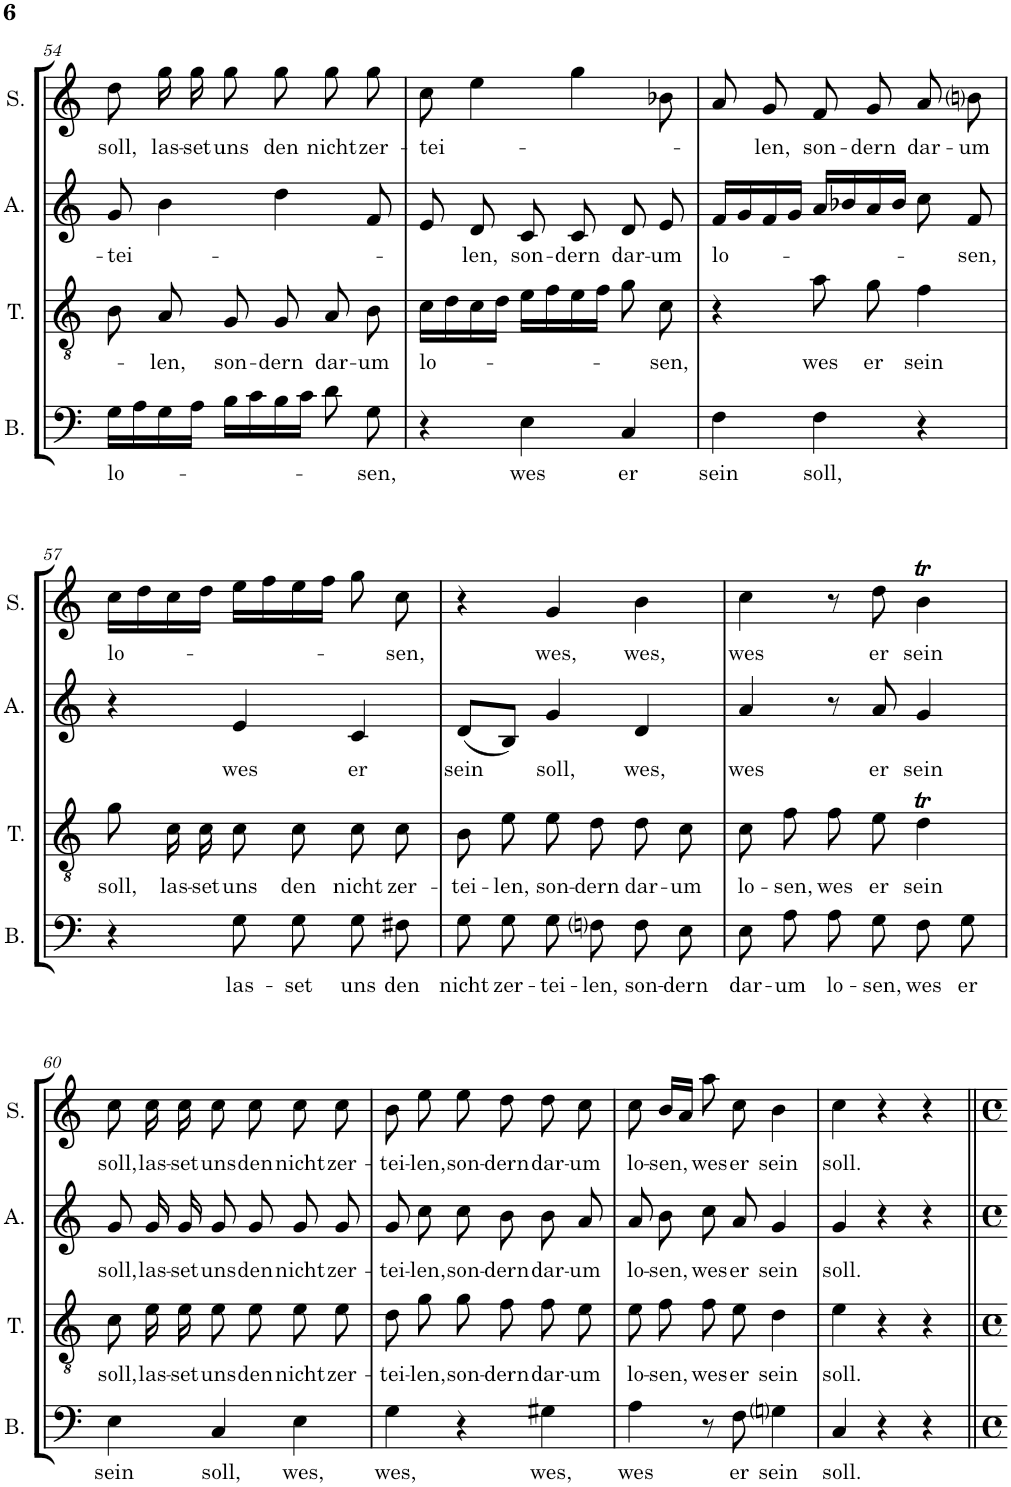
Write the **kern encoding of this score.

**kern	**text	**kern	**text	**kern	**text	**kern	**text
*part4	*part4	*part3	*part3	*part2	*part2	*part1	*part1
*staff4	*staff4	*staff3	*staff3	*staff2	*staff2	*staff1	*staff1
*I"Basso	*	*I"Tenore	*	*I"Alto	*	*I"Soprano	*
*I'B.	*	*I'T.	*	*I'A.	*	*I'S.	*
!!LO:PB:g=z
*clefF4	*	*clefGv2	*	*clefG2	*	*clefG2	*
*k[]	*	*k[]	*	*k[]	*	*k[]	*
*M3/4	*	*M3/4	*	*M3/4	*	*M3/4	*
=54	=54	=54	=54	=54	=54	=54	=54
!	!LO:LY:b	!	!	!	!LO:LY:b	!	!LO:LY:b
16G\LL	lo-	8B\	.	8g/	-tei-	8dd\	soll,
16A\	.	.	.	.	.	.	.
!	!	!	!LO:LY:b	!	!	!	!LO:LY:b
16G\	.	8A/	-len,	4b\	.	16gg\	las-
!	!	!	!	!	!	!	!LO:LY:b
16A\JJ	.	.	.	.	.	16gg\	-set
!	!	!	!LO:LY:b	!	!	!	!LO:LY:b
16B\LL	.	8G/	son-	.	.	8gg\	uns
16c\	.	.	.	.	.	.	.
!	!	!	!LO:LY:b	!	!	!	!LO:LY:b
16B\	.	8G/	-dern	4dd\	.	8gg\	den
16c\JJ	.	.	.	.	.	.	.
!	!	!	!LO:LY:b	!	!	!	!LO:LY:b
8d\	.	8A/	dar-	.	.	8gg\	nicht
!	!LO:LY:b	!	!LO:LY:b	!	!	!	!LO:LY:b
8G\	-sen,	8B\	-um	8f/	.	8gg\	zer-
=55	=55	=55	=55	=55	=55	=55	=55
!	!	!	!LO:LY:b	!	!	!	!LO:LY:b
4r	.	16c\LL	lo-	8e/	.	8cc\	-tei-
.	.	16d\	.	.	.	.	.
!	!	!	!	!	!LO:LY:b	!	!
.	.	16c\	.	8d/	-len,	4ee\	.
.	.	16d\JJ	.	.	.	.	.
!	!LO:LY:b	!	!	!	!LO:LY:b	!	!
4E\	wes	16e\LL	.	8c/	son-	.	.
.	.	16f\	.	.	.	.	.
!	!	!	!	!	!LO:LY:b	!	!
.	.	16e\	.	8c/	-dern	4gg\	.
.	.	16f\JJ	.	.	.	.	.
!	!LO:LY:b	!	!	!	!LO:LY:b	!	!
4C/	er	8g\	.	8d/	dar-	.	.
!	!	!	!LO:LY:b	!	!LO:LY:b	!	!
.	.	8c\	-sen,	8e/	-um	8b-X\	.
=56	=56	=56	=56	=56	=56	=56	=56
!	!LO:LY:b	!	!	!	!LO:LY:b	!	!
4F\	sein	4r	.	16f/LL	lo-	8a/	.
.	.	.	.	16g/	.	.	.
!	!	!	!	!	!	!	!LO:LY:b
.	.	.	.	16f/	.	8g/	-len,
.	.	.	.	16g/JJ	.	.	.
!	!LO:LY:b	!	!LO:LY:b	!	!	!	!LO:LY:b
4F\	soll,	8a\	wes	16a/LL	.	8f/	son-
.	.	.	.	16b-X/	.	.	.
!	!	!	!LO:LY:b	!	!	!	!LO:LY:b
.	.	8g\	er	16a/	.	8g/	-dern
.	.	.	.	16b-/JJ	.	.	.
!	!	!	!LO:LY:b	!	!	!	!LO:LY:b
4r	.	4f\	sein	8cc\	.	8a/	dar-
!	!	!	!	!	!LO:LY:b	!	!LO:LY:b
.	.	.	.	8f/	-sen,	8bni\	-um
!!LO:LB:g=z
=57	=57	=57	=57	=57	=57	=57	=57
!	!	!	!LO:LY:b	!	!	!	!LO:LY:b
4r	.	8g\	soll,	4r	.	16cc\LL	lo-
.	.	.	.	.	.	16dd\	.
!	!	!	!LO:LY:b	!	!	!	!
.	.	16c\	las-	.	.	16cc\	.
!	!	!	!LO:LY:b	!	!	!	!
.	.	16c\	-set	.	.	16dd\JJ	.
!	!LO:LY:b	!	!LO:LY:b	!	!LO:LY:b	!	!
8G\	las-	8c\	uns	4e/	wes	16ee\LL	.
.	.	.	.	.	.	16ff\	.
!	!LO:LY:b	!	!LO:LY:b	!	!	!	!
8G\	-set	8c\	den	.	.	16ee\	.
.	.	.	.	.	.	16ff\JJ	.
!	!LO:LY:b	!	!LO:LY:b	!	!LO:LY:b	!	!
8G\	uns	8c\	nicht	4c/	er	8gg\	.
!	!LO:LY:b	!	!LO:LY:b	!	!	!	!LO:LY:b
8F#X\	den	8c\	zer-	.	.	8cc\	-sen,
=58	=58	=58	=58	=58	=58	=58	=58
!	!LO:LY:b	!	!LO:LY:b	!	!LO:LY:b	!	!
8G\	nicht	8B\	-tei-	(<8d/L	sein	4r	.
!	!LO:LY:b	!	!LO:LY:b	!	!	!	!
8G\	zer-	8e\	-len,	8B/J)	.	.	.
!	!LO:LY:b	!	!LO:LY:b	!	!LO:LY:b	!	!LO:LY:b
8G\	-tei-	8e\	son-	4g/	soll,	4g/	wes,
!	!LO:LY:b	!	!LO:LY:b	!	!	!	!
8Fni\	-len,	8d\	-dern	.	.	.	.
!	!LO:LY:b	!	!LO:LY:b	!	!LO:LY:b	!	!LO:LY:b
8F\	son-	8d\	dar-	4d/	wes,	4b\	wes,
!	!LO:LY:b	!	!LO:LY:b	!	!	!	!
8E\	-dern	8c\	-um	.	.	.	.
=59	=59	=59	=59	=59	=59	=59	=59
!	!LO:LY:b	!	!LO:LY:b	!	!LO:LY:b	!	!LO:LY:b
8E\	dar-	8c\	lo-	4a/	wes	4cc\	wes
!	!LO:LY:b	!	!LO:LY:b	!	!	!	!
8A\	-um	8f\	-sen,	.	.	.	.
!	!LO:LY:b	!	!LO:LY:b	!	!	!	!
8A\	lo-	8f\	wes	8r	.	8r	.
!	!LO:LY:b	!	!LO:LY:b	!	!LO:LY:b	!	!LO:LY:b
8G\	-sen,	8e\	er	8a/	er	8dd\	er
!	!LO:LY:b	!	!LO:LY:b	!	!LO:LY:b	!	!LO:LY:b
8F\	wes	4dT\	sein	4g/	sein	4bt\	sein
!	!LO:LY:b	!	!	!	!	!	!
8G\	er	.	.	.	.	.	.
!!LO:LB:g=z
=60	=60	=60	=60	=60	=60	=60	=60
!	!LO:LY:b	!	!LO:LY:b	!	!LO:LY:b	!	!LO:LY:b
4E\	sein	8c\	soll,	8g/	soll,	8cc\	soll,
!	!	!	!LO:LY:b	!	!LO:LY:b	!	!LO:LY:b
.	.	16e\	las-	16g/	las-	16cc\	las-
!	!	!	!LO:LY:b	!	!LO:LY:b	!	!LO:LY:b
.	.	16e\	-set	16g/	-set	16cc\	-set
!	!LO:LY:b	!	!LO:LY:b	!	!LO:LY:b	!	!LO:LY:b
4C/	soll,	8e\	uns	8g/	uns	8cc\	uns
!	!	!	!LO:LY:b	!	!LO:LY:b	!	!LO:LY:b
.	.	8e\	den	8g/	den	8cc\	den
!	!LO:LY:b	!	!LO:LY:b	!	!LO:LY:b	!	!LO:LY:b
4E\	wes,	8e\	nicht	8g/	nicht	8cc\	nicht
!	!	!	!LO:LY:b	!	!LO:LY:b	!	!LO:LY:b
.	.	8e\	zer-	8g/	zer-	8cc\	zer-
=61	=61	=61	=61	=61	=61	=61	=61
!	!LO:LY:b	!	!LO:LY:b	!	!LO:LY:b	!	!LO:LY:b
4G\	wes,	8d\	-tei-	8g/	-tei-	8b\	-tei-
!	!	!	!LO:LY:b	!	!LO:LY:b	!	!LO:LY:b
.	.	8g\	-len,	8cc\	-len,	8ee\	-len,
!	!	!	!LO:LY:b	!	!LO:LY:b	!	!LO:LY:b
4r	.	8g\	son-	8cc\	son-	8ee\	son-
!	!	!	!LO:LY:b	!	!LO:LY:b	!	!LO:LY:b
.	.	8f\	-dern	8b\	-dern	8dd\	-dern
!	!LO:LY:b	!	!LO:LY:b	!	!LO:LY:b	!	!LO:LY:b
4G#X\	wes,	8f\	dar-	8b\	dar-	8dd\	dar-
!	!	!	!LO:LY:b	!	!LO:LY:b	!	!LO:LY:b
.	.	8e\	-um	8a/	-um	8cc\	-um
=62	=62	=62	=62	=62	=62	=62	=62
!	!LO:LY:b	!	!LO:LY:b	!	!LO:LY:b	!	!LO:LY:b
4A\	wes	8e\	lo-	8a/	lo-	8cc\	lo-
!	!	!	!LO:LY:b	!	!LO:LY:b	!	!LO:LY:b
.	.	8f\	-sen,	8b\	-sen,	16b/LL	-sen,
.	.	.	.	.	.	16a/JJ	.
!	!	!	!LO:LY:b	!	!LO:LY:b	!	!LO:LY:b
8r	.	8f\	wes	8cc\	wes	8aa\	wes
!	!LO:LY:b	!	!LO:LY:b	!	!LO:LY:b	!	!LO:LY:b
8F\	er	8e\	er	8a/	er	8cc\	er
!	!LO:LY:b	!	!LO:LY:b	!	!LO:LY:b	!	!LO:LY:b
4Gni\	sein	4d\	sein	4g/	sein	4b\	sein
=63	=63	=63	=63	=63	=63	=63	=63
!	!LO:LY:b	!	!LO:LY:b	!	!LO:LY:b	!	!LO:LY:b
4C/	soll.	4e\	soll.	4g/	soll.	4cc\	soll.
4r	.	4r	.	4r	.	4r	.
4r	.	4r	.	4r	.	4r	.
=||	=||	=||	=||	=||	=||	=||	=||
*-	*-	*-	*-	*-	*-	*-	*-
